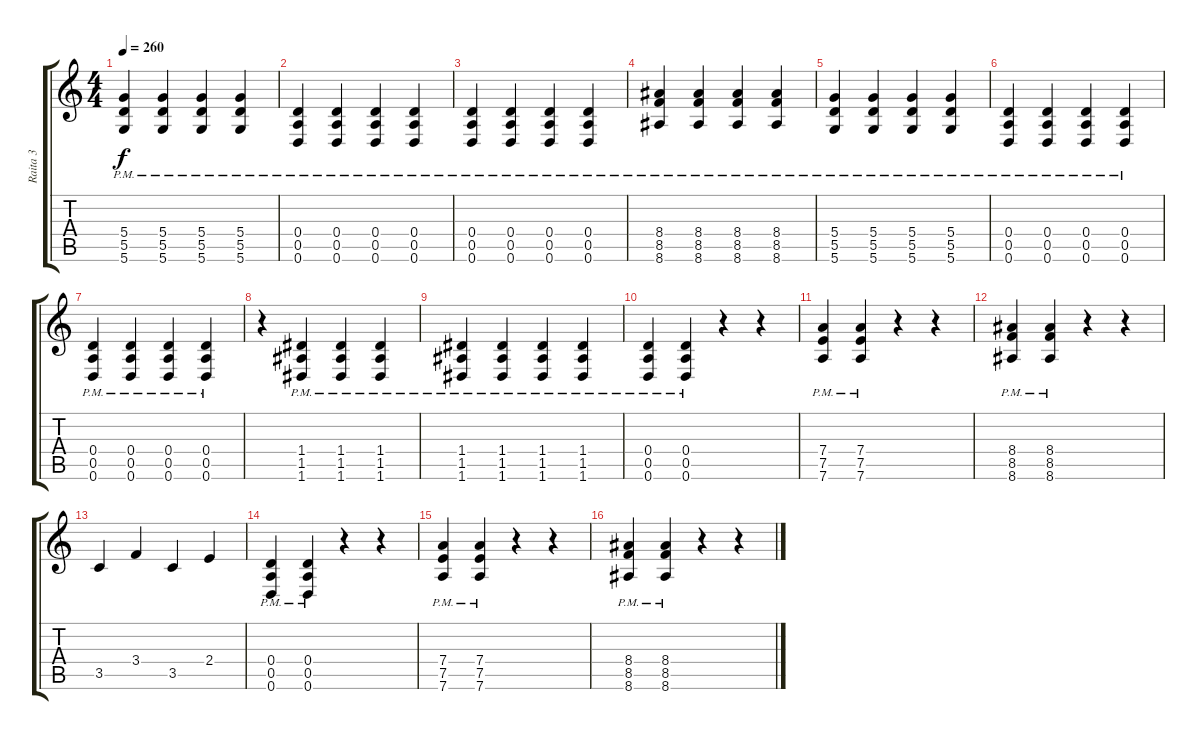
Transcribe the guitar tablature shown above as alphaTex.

\track ("Raita 3" "Raita 3") {instrument overdrivenguitar}
\staff {score tabs}
\tuning (E4 B3 G3 D3 A2 D2) {hide}
\ts (4 4)
\tempo 260
\clef g2
\ks c
(5.4{pm} 5.5{pm} 5.6{pm}).4{dy f} (5.4{pm} 5.5{pm} 5.6{pm}).4 (5.4{pm} 5.5{pm} 5.6{pm}).4 (5.4{pm} 5.5{pm} 5.6{pm}).4 |
(0.4{pm} 0.5{pm} 0.6{pm}).4 (0.4{pm} 0.5{pm} 0.6{pm}).4 (0.4{pm} 0.5{pm} 0.6{pm}).4 (0.4{pm} 0.5{pm} 0.6{pm}).4 |
(0.4{pm} 0.5{pm} 0.6{pm}).4 (0.4{pm} 0.5{pm} 0.6{pm}).4 (0.4{pm} 0.5{pm} 0.6{pm}).4 (0.4{pm} 0.5{pm} 0.6{pm}).4 |
(8.4{pm} 8.5{pm} 8.6{pm}).4 (8.4{pm} 8.5{pm} 8.6{pm}).4 (8.4{pm} 8.5{pm} 8.6{pm}).4 (8.4{pm} 8.5{pm} 8.6{pm}).4 |
(5.4{pm} 5.5{pm} 5.6{pm}).4 (5.4{pm} 5.5{pm} 5.6{pm}).4 (5.4{pm} 5.5{pm} 5.6{pm}).4 (5.4{pm} 5.5{pm} 5.6{pm}).4 |
(0.4{pm} 0.5{pm} 0.6{pm}).4 (0.4{pm} 0.5{pm} 0.6{pm}).4 (0.4{pm} 0.5{pm} 0.6{pm}).4 (0.4{pm} 0.5{pm} 0.6{pm}).4 |
(0.4{pm} 0.5{pm} 0.6{pm}).4 (0.4{pm} 0.5{pm} 0.6{pm}).4 (0.4{pm} 0.5{pm} 0.6{pm}).4 (0.4{pm} 0.5{pm} 0.6{pm}).4 |
r.4 (1.4{pm} 1.5{pm} 1.6{pm}).4 (1.4{pm} 1.5{pm} 1.6{pm}).4 (1.4{pm} 1.5{pm} 1.6{pm}).4 |
(1.4{pm} 1.5{pm} 1.6{pm}).4 (1.4{pm} 1.5{pm} 1.6{pm}).4 (1.4{pm} 1.5{pm} 1.6{pm}).4 (1.4{pm} 1.5{pm} 1.6{pm}).4 |
(0.4{pm} 0.5{pm} 0.6{pm}).4 (0.4{pm} 0.5{pm} 0.6{pm}).4 r.4 r.4 |
(7.4{pm} 7.5{pm} 7.6{pm}).4 (7.4{pm} 7.5{pm} 7.6{pm}).4 r.4 r.4 |
(8.4{pm} 8.5{pm} 8.6{pm}).4 (8.4{pm} 8.5{pm} 8.6{pm}).4 r.4 r.4 |
3.5.4 3.4.4 3.5.4 2.4.4 |
(0.4{pm} 0.5{pm} 0.6{pm}).4 (0.4{pm} 0.5{pm} 0.6{pm}).4 r.4 r.4 |
(7.4{pm} 7.5{pm} 7.6{pm}).4 (7.4{pm} 7.5{pm} 7.6{pm}).4 r.4 r.4 |
(8.4{pm} 8.5{pm} 8.6{pm}).4 (8.4{pm} 8.5{pm} 8.6{pm}).4 r.4 r.4
